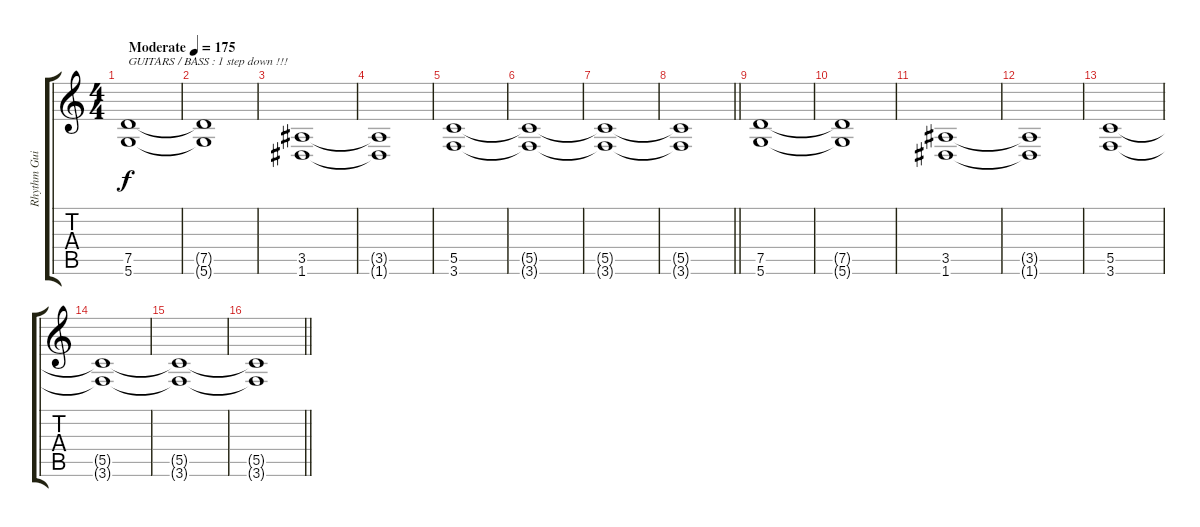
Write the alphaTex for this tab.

\track ("Rhythm Guitar" "Rhythm Gui") {instrument distortionguitar}
\staff {score tabs}
\tuning (D4 A3 F3 C3 G2 D2) {hide}
\ts (4 4)
\tempo (175 "Moderate")
\clef g2
\ks c
(7.5 5.6).1{txt "GUITARS / BASS : 1 step down !!!" dy f volume 4 instrument distortionguitar} |
(7.5{t} 5.6{t}).1 |
(3.5 1.6).1{volume 8} |
(3.5{t} 1.6{t}).1 |
(5.5 3.6).1{volume 12} |
(5.5{t} 3.6{t}).1{volume 14} |
(5.5{t} 3.6{t}).1 |
\barLineRight lightlight
(5.5{t} 3.6{t}).1 |
(7.5 5.6).1 |
(7.5{t} 5.6{t}).1 |
(3.5 1.6).1 |
(3.5{t} 1.6{t}).1 |
(5.5 3.6).1 |
(5.5{t} 3.6{t}).1 |
(5.5{t} 3.6{t}).1 |
\barLineRight lightlight
(5.5{t} 3.6{t}).1
